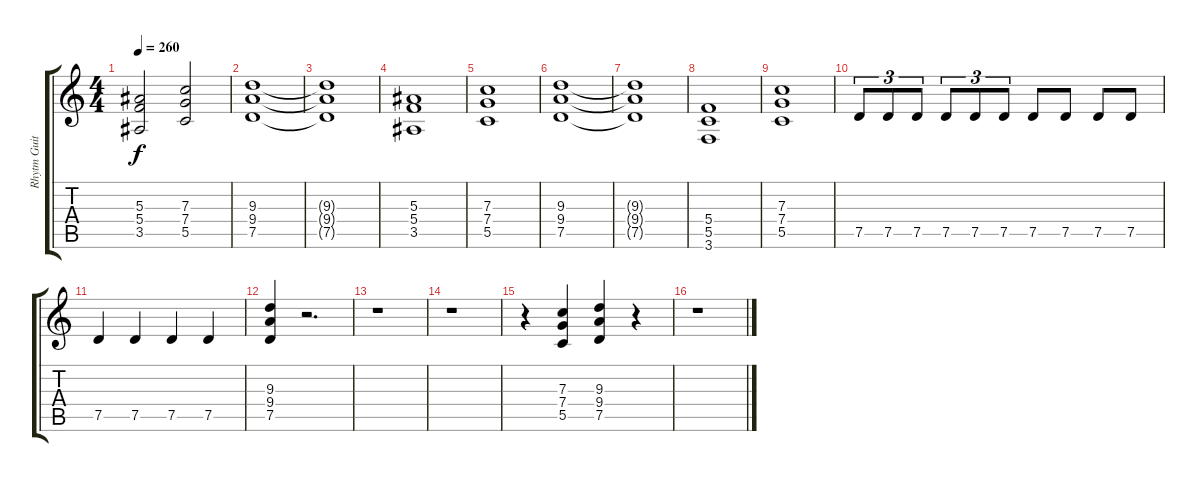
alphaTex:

\track ("Rhytm Guitar" "Rhytm Guit") {instrument distortionguitar}
\staff {score tabs}
\tuning (D4 A3 F3 C3 G2 D2) {hide}
\ts (4 4)
\tempo 260
\clef g2
\ks c
(5.3 5.4 3.5).2{dy f} (7.3 7.4 5.5).2 |
(9.3 9.4 7.5).1 |
(9.3{t} 9.4{t} 7.5{t}).1 |
(5.3 5.4 3.5).1 |
(7.3 7.4 5.5).1 |
(9.3 9.4 7.5).1 |
(9.3{t} 9.4{t} 7.5{t}).1 |
(5.4 5.5 3.6).1 |
(7.3 7.4 5.5).1 |
7.5.8{tu (3 2)} 7.5.8{tu (3 2)} 7.5.8{tu (3 2)} 7.5.8{tu (3 2)} 7.5.8{tu (3 2)} 7.5.8{tu (3 2)} 7.5.8 7.5.8 7.5.8 7.5.8 |
7.5.4 7.5.4 7.5.4 7.5.4 |
(9.3 9.4 7.5).4 r.2{d} |
r.1 |
r.1 |
r.4 (7.3 7.4 5.5).4 (9.3 9.4 7.5).4 r.4 |
r.1
